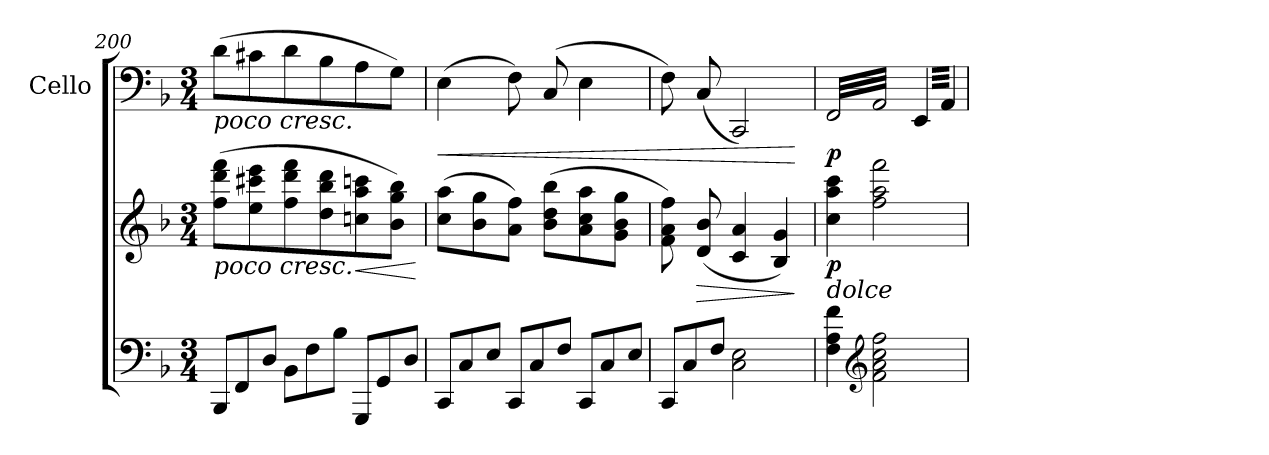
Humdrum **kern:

**kern	**kern	**dynam	**kern	**dynam
*part2	*part2	*part2	*part1	*part1
*staff3	*staff2	*staff2/3	*staff1	*staff1
*	*	*	*I"Cello	*
*clefF4	*clefG2	*	*clefF4	*
*k[b-]	*k[b-]	*	*k[b-]	*
*F:	*F:	*	*F:	*
*M3/4	*M3/4	*	*M3/4	*
*Xtuplet	*	*	*	*
=200	=200	=200	=200	=200
!	!	!	!LO:TX:b:i:t=poco cresc.	!
!	!LO:TX:b:i:t=poco cresc.	!	!	!
12BBB-/L	(>8ff\ 8ddd\ 8fff\L	.	(>8d\L	.
12FF/	.	.	.	.
.	8ee\ 8ccc#X\ 8eee\	.	8c#X\	.
12D/J	.	.	.	.
12BB-\L	8ff\ 8ddd\ 8fff\	.	8d\	.
12F\	.	.	.	.
.	8dd\ 8bb-\ 8ddd\	.	8B-\	.
12B-\J	.	.	.	.
!	!	!LO:HP:b	!	!
12GGG/L	8ccn\ 8aa\ 8cccn\	<	8A\	.
12GG/	.	.	.	.
.	8b-\ 8gg\ 8bb-\J)	.	8G\J)	.
12D/J	.	.	.	.
.	.	[	.	.
=201	=201	=201	=201	=201
!	!	!	!	!LO:HP:b
12CC/L	(>8cc\ 8aa\L	.	(>4E\	<
12C/	.	.	.	.
.	8b-\ 8gg\	.	.	.
12E/J	.	.	.	.
12CC/L	8a\ 8ff\J)	.	8F\)	.
12C/	.	.	.	.
.	(>8b-\ 8dd\ 8bb-\L	.	(>8C/	.
12F/J	.	.	.	.
12CC/L	8a\ 8cc\ 8aa\	.	4E\	.
12C/	.	.	.	.
.	8g\ 8b-\ 8gg\J	.	.	.
12E/J	.	.	.	.
=202	=202	=202	=202	=202
12CC/L	8f\ 8a\ 8ff\)	.	8F\)	.
12C/	.	.	.	.
!	!	!LO:HP:b	!	!
.	(<8d/ 8b-/	>	(<8C/	.
12F/J	.	.	.	.
2C\ 2E\	4c/ 4a/	.	2CC/)	.
.	4B-/ 4g/)	.	.	.
.	.	]	.	[
=203	=203	=203	=203	=203
*	*	*	*Xtuplet	*
!	!LO:TX:b:i:t=dolce	!	!	!
!	!	!LO:DY:b	!LO:N:vis=4.	!LO:DY:b
*	*	*	*tremolo	*
4F\ 4A\ 4f\	4cc\ 4aa\ 4ccc\	p	32FF/LLL	p
.	.	.	32AA/	.
.	.	.	32FF/	.
.	.	.	32AA/	.
.	.	.	32FF/	.
.	.	.	32AA/	.
.	.	.	32FF/	.
.	.	.	32AA/	.
*clefG2	*	*	*	*
!	!	!	!LO:N:vis=4.	!
2f\ 2a\ 2cc\ 2ff\	2ff\ 2aa\ 2fff\	.	32FF/	.
.	.	.	32AA/	.
.	.	.	32FF/	.
.	.	.	32AA/	.
.	.	.	32FF/	.
.	.	.	32AA/	.
.	.	.	32FF/	.
.	.	.	32AA/JJJ	.
!	!	!	!LO:N:vis=8.	!
.	.	.	32EE/LLL	.
.	.	.	32AA/	.
.	.	.	32EE/	.
.	.	.	32AA/	.
!	!	!	!LO:N:vis=8.	!
.	.	.	32EE/	.
.	.	.	32AA/	.
.	.	.	32EE/	.
.	.	.	32AA/JJJ	.
*	*	*	*Xtremolo	*
.	.	.	.	.
.	.	.	.	.
.	.	.	.	.
.	.	.	.	.
=	=	=	=	=
*-	*-	*-	*-	*-
